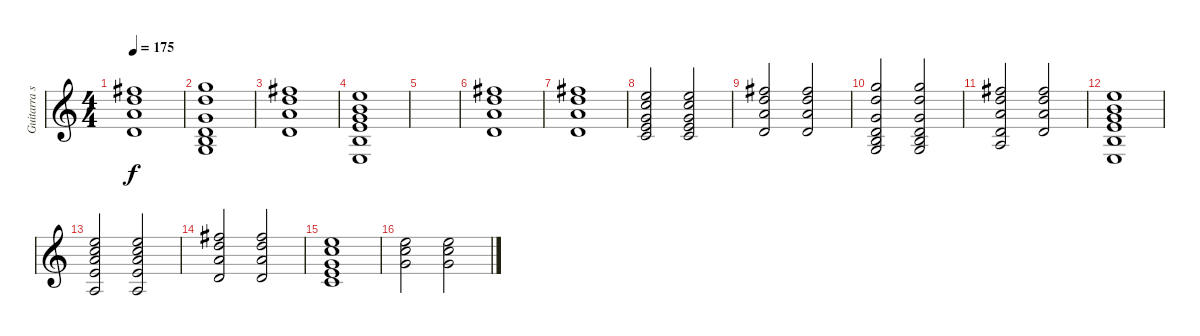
\track ("Guitarra segunda" "Guitarra s") {instrument electricguitarclean}
\staff {score}
\tuning (E4 B3 G3 D3 A2 E2) {hide}
\ts (4 4)
\tempo 175
\clef g2
\ks c
(2.1 3.2 2.3 0.4).1{dy f} |
(3.1 3.2 0.3 0.4 2.5 3.6).1 |
(2.1 3.2 2.3 0.4).1 |
(0.1 0.2 0.3 2.4 2.5 0.6).1 |
|
(2.1 3.2 2.3 0.4).1 |
(2.1 3.2 2.3 0.4).1 |
(0.1 1.2 0.3 2.4 3.5).2 (0.1 1.2 0.3 2.4 3.5).2 |
(2.1 3.2 2.3 0.4).2 (2.1 3.2 2.3 0.4).2 |
(3.1 3.2 0.3 0.4 2.5 3.6).2 (3.1 3.2 0.3 0.4 2.5 3.6).2 |
(2.1 3.2 2.3 0.4 0.5).2 (2.1 3.2 2.3 0.4).2 |
(0.1 0.2 0.3 2.4 2.5 0.6).1 |
(0.1 1.2 2.3 2.4 0.5).2 (0.1 1.2 2.3 2.4 0.5).2 |
(2.1 3.2 2.3 0.4).2 (2.1 3.2 2.3 0.4).2 |
(0.1 1.2 0.3 2.4 3.5).1 |
(0.1 1.2 0.3).2 (0.1 1.2 0.3).2
